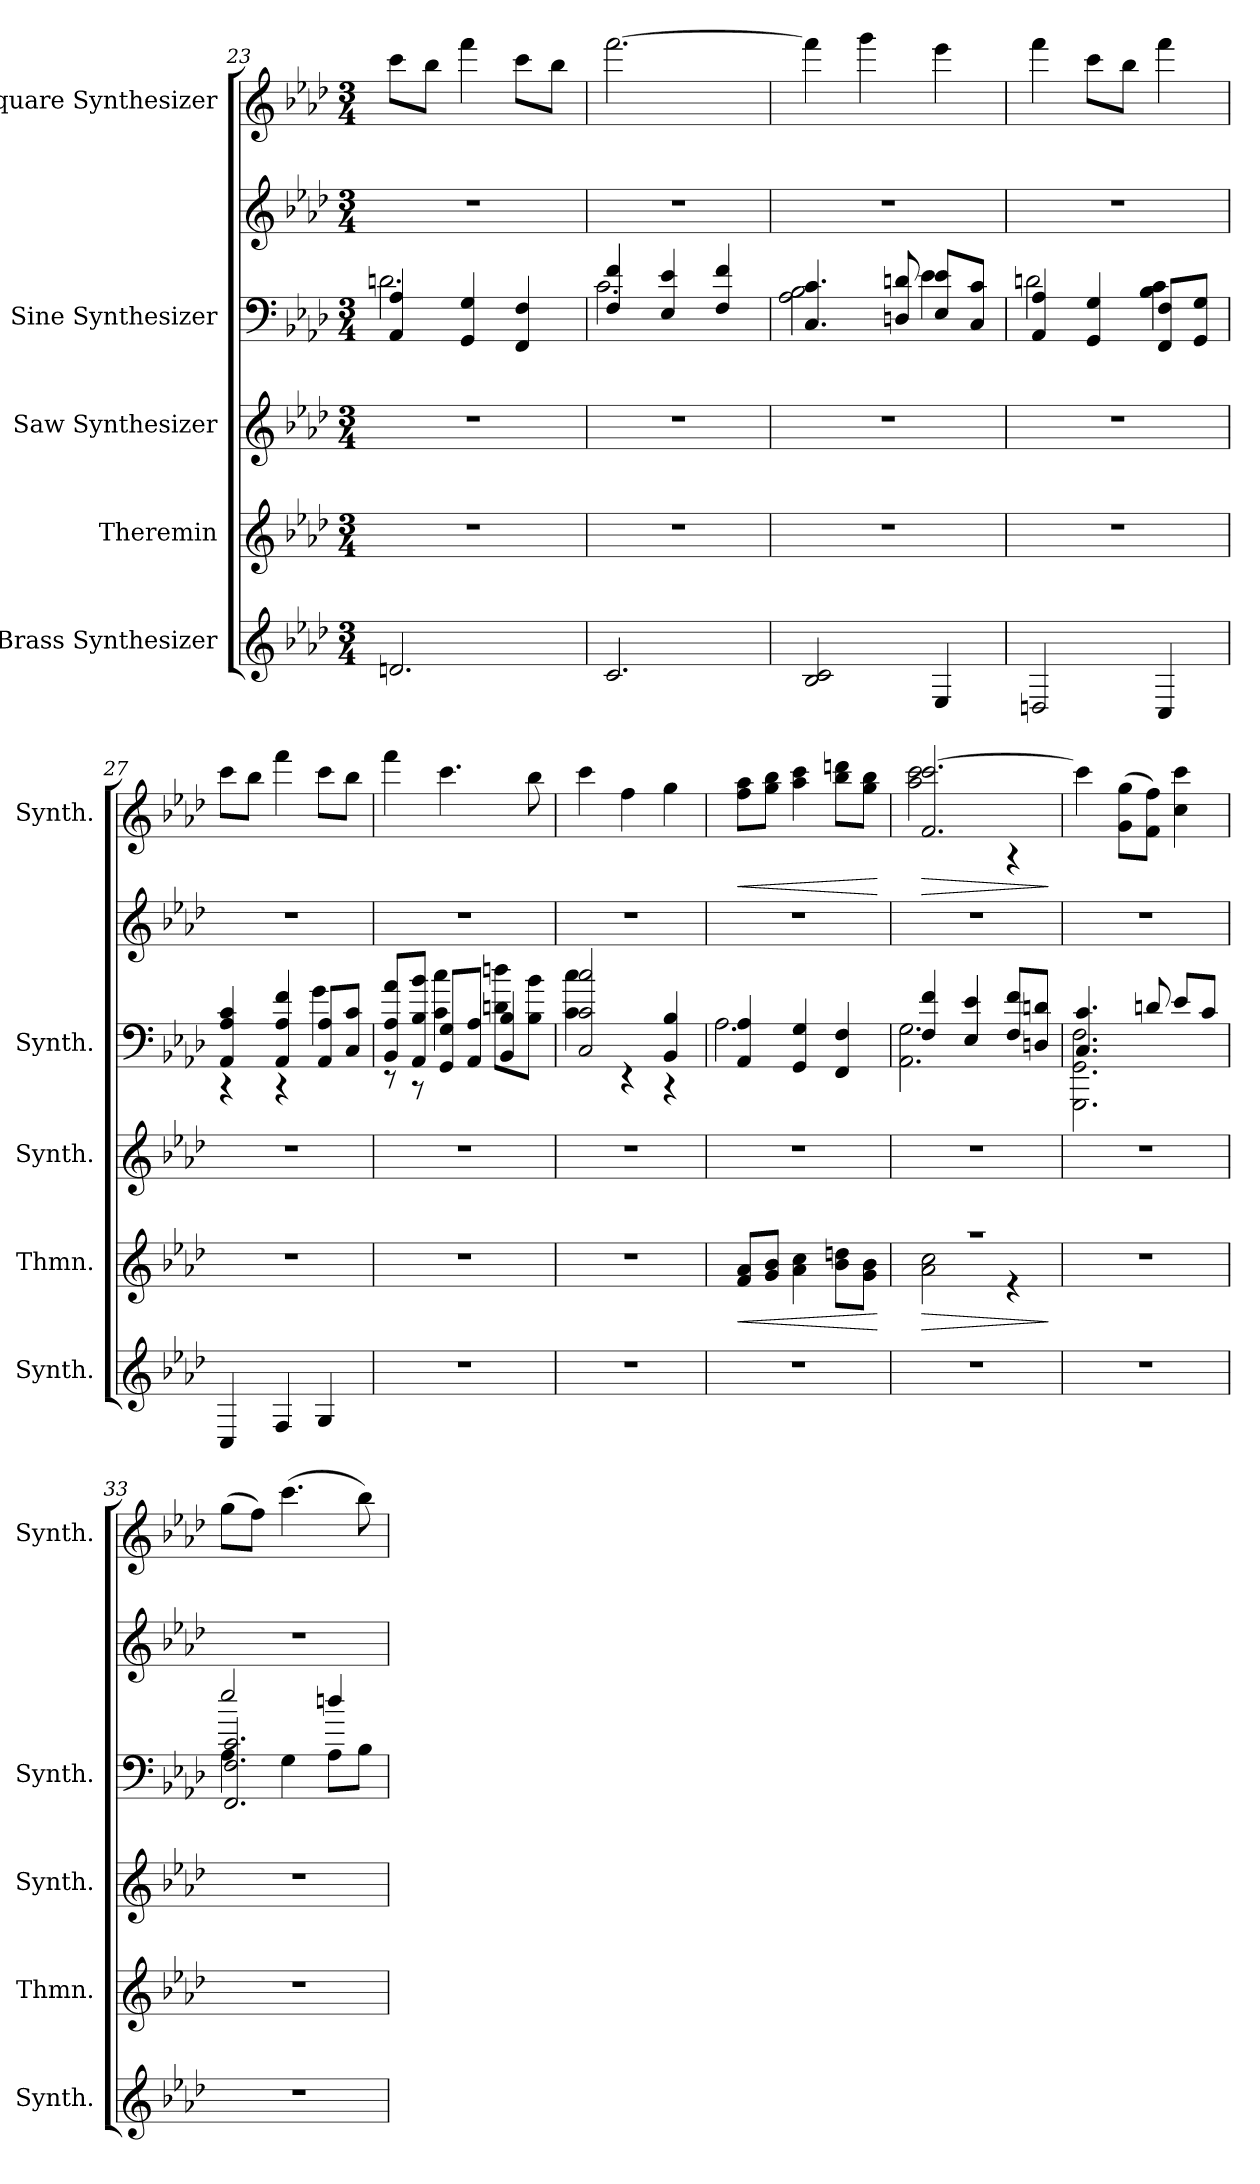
**kern	**kern	**dynam	**kern	**kern	**kern	**dynam	**kern	**dynam
*part5	*part4	*part4	*part3	*part2	*part2	*part2	*part1	*part1
*staff6	*staff5	*staff5	*staff4	*staff3	*staff2	*staff2/3	*staff1	*staff1
*I"Brass Synthesizer	*I"Theremin	*	*I"Saw Synthesizer	*I"Sine Synthesizer	*	*	*I"Square Synthesizer	*
*I'Synth.	*I'Thmn.	*	*I'Synth.	*I'Synth.	*	*	*I'Synth.	*
!!LO:PB:g=z
*clefG2	*clefG2	*	*clefG2	*clefF4	*clefG2	*	*clefG2	*
*k[b-e-a-d-]	*k[b-e-a-d-]	*	*k[b-e-a-d-]	*k[b-e-a-d-]	*k[b-e-a-d-]	*	*k[b-e-a-d-]	*
*M3/4	*M3/4	*	*M3/4	*M3/4	*M3/4	*	*M3/4	*
=23	=23	=23	=23	=23	=23	=23	=23	=23
*	*	*	*	*^	*	*	*	*
!	!	!	!	!	!	!	!LO:DY:b=2	!	!
2.dn/	2.r	.	2.r	4AA-/ 4A-/	2.dn\	2.r	other-dynamics	8ccc\L	.
.	.	.	.	.	.	.	.	8bb-\J	.
.	.	.	.	4GG/ 4G/	.	.	.	4fff\	.
.	.	.	.	4FF/ 4F/	.	.	.	8ccc\L	.
.	.	.	.	.	.	.	.	8bb-\J	.
=24	=24	=24	=24	=24	=24	=24	=24	=24	=24
2.c/	2.r	.	2.r	4F/ 4f/	2.c\	2.r	.	[2.fff\	.
.	.	.	.	4E-/ 4e-/	.	.	.	.	.
.	.	.	.	4F/ 4f/	.	.	.	.	.
=25	=25	=25	=25	=25	=25	=25	=25	=25	=25
2B-/ 2c/	2.r	.	2.r	4.C/ 4.c/	2A-\ 2B-\	2.r	.	4fff\]	.
.	.	.	.	.	.	.	.	4ggg\	.
.	.	.	.	8Dn/ 8dn/	.	.	.	.	.
4E-/	.	.	.	8E-/ 8e-/L	4e-\	.	.	4eee-\	.
.	.	.	.	8C/ 8c/J	.	.	.	.	.
=26	=26	=26	=26	=26	=26	=26	=26	=26	=26
2Dn/	2.r	.	2.r	4AA-/ 4A-/	2dn\	2.r	.	4fff\	.
.	.	.	.	4GG/ 4G/	.	.	.	8ccc\L	.
.	.	.	.	.	.	.	.	8bb-\J	.
4C/	.	.	.	8FF/ 8F/L	4B-\ 4c\	.	.	4fff\	.
.	.	.	.	8GG/ 8G/J	.	.	.	.	.
=27	=27	=27	=27	=27	=27	=27	=27	=27	=27
4C/	2.r	.	2.r	4AA-/ 4A-/ 4c/	4r	2.r	.	8ccc\L	.
.	.	.	.	.	.	.	.	8bb-\J	.
4F/	.	.	.	4AA-/ 4A-/ 4f/	4r	.	.	4fff\	.
4G/	.	.	.	8AA-/ 8A-/L	4g\	.	.	8ccc\L	.
.	.	.	.	8C/ 8c/J	.	.	.	8bb-\J	.
!!LO:LB:g=z
=28	=28	=28	=28	=28	=28	=28	=28	=28	=28
2.r	2.r	.	2.r	8BB-/ 8A-/ 8a-/L	8r	2.r	.	4fff\	.
.	.	.	.	8AA-/ 8B-/ 8b-/J	8r	.	.	.	.
.	.	.	.	8GG/ 8G/L	4c\ 4cc\	.	.	4.ccc\	.
.	.	.	.	8AA-/ 8A-/J	.	.	.	.	.
.	.	.	.	4BB-/ 4B-/	8dn\ 8ddn\L	.	.	.	.
.	.	.	.	.	8B-\ 8b-\J	.	.	8bb-\	.
=29	=29	=29	=29	=29	=29	=29	=29	=29	=29
2.r	2.r	.	2.r	2C/ 2c/ 2cc/	4c\ 4cc\	2.r	.	4ccc\	.
.	.	.	.	.	4r	.	.	4ff\	.
.	.	.	.	4BB-/ 4B-/	4r	.	.	4gg\	.
=30	=30	=30	=30	=30	=30	=30	=30	=30	=30
!	!	!LO:HP:b	!	!	!	!	!	!	!LO:HP:b
2.r	8f/ 8a-/L	<	2.r	4AA-/ 4A-/	2.A-\	2.r	.	8ff\ 8aa-\L	<
.	8g/ 8b-/J	.	.	.	.	.	.	8gg\ 8bb-\J	.
.	4a-\ 4cc\	.	.	4GG/ 4G/	.	.	.	4aa-\ 4ccc\	.
.	8b-\ 8ddn\L	.	.	4FF/ 4F/	.	.	.	8bb-\ 8dddn\L	.
.	8g\ 8b-\J	.	.	.	.	.	.	8gg\ 8bb-\J	.
*	*	*	*	*v	*v	*	*	*	*
.	.	[	.	.	.	.	.	[
=31	=31	=31	=31	=31	=31	=31	=31	=31
!	!	!LO:HP:b	!	!	!	!	!	!LO:HP:b
*	*^	*	*	*^	*	*	*^	*
2.r	2.r	2a-\ 2cc\	>	2.r	4F/ 4f/	2.AA-\ 2.G\	2.r	.	2.f/ [2.ccc/	2aa-\ 2ccc\	>
.	.	.	.	.	4E-/ 4e-/	.	.	.	.	.	.
.	.	4r	.	.	8F/ 8f/L	.	.	.	.	4r	.
.	.	.	.	.	8Dn/ 8dn/J	.	.	.	.	.	.
*	*v	*v	*	*	*v	*v	*	*	*v	*v	*
.	.	]	.	.	.	.	.	]
=32	=32	=32	=32	=32	=32	=32	=32	=32
*	*	*	*	*^	*	*	*	*
2.r	2.r	.	2.r	4.C/ 4.c/	2.GGG\ 2.GG\ 2.F\	2.r	.	4ccc\]	.
.	.	.	.	.	.	.	.	(>8g\ 8gg\L	.
.	.	.	.	8dn/	.	.	.	8f\ 8ff\J)	.
.	.	.	.	8e-/L	.	.	.	4cc\ 4ccc\	.
.	.	.	.	8c/J	.	.	.	.	.
!!LO:PB:g=z
=33	=33	=33	=33	=33	=33	=33	=33	=33	=33
*	*	*	*	*	*^	*	*	*	*
2.r	2.r	.	2.r	2ee-/	4A-\	2.FF/ 2.F/ 2.c/	2.r	.	(>8gg\L	.
.	.	.	.	.	.	.	.	.	8ff\J)	.
.	.	.	.	.	4G\	.	.	.	(>4.ccc\	.
.	.	.	.	4ddn/	8A-\L	.	.	.	.	.
.	.	.	.	.	8B-\J	.	.	.	8bb-\)	.
*	*	*	*	*v	*v	*v	*	*	*	*
=	=	=	=	=	=	=	=	=
*-	*-	*-	*-	*-	*-	*-	*-	*-
